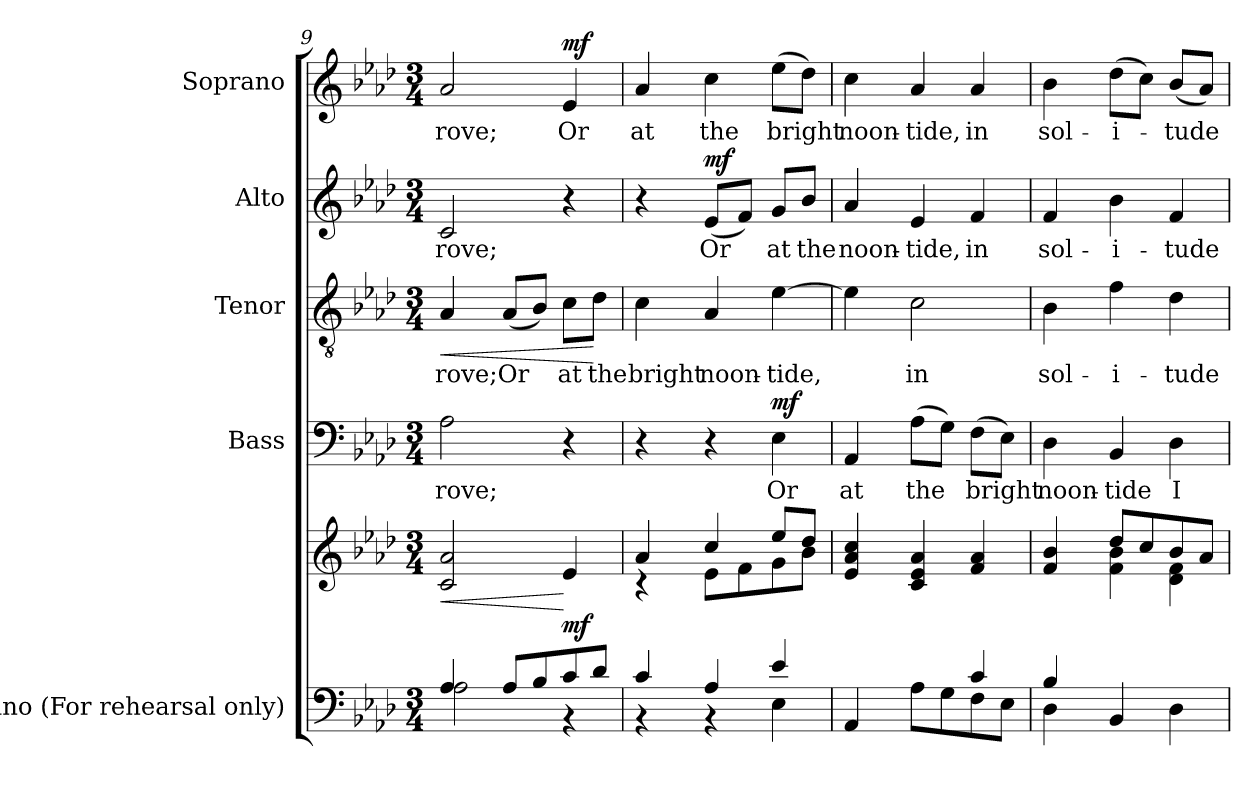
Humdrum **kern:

**kern	**kern	**dynam	**kern	**text	**dynam	**kern	**text	**dynam	**kern	**text	**dynam	**kern	**text	**dynam
*part5	*part5	*part5	*part4	*part4	*part4	*part3	*part3	*part3	*part2	*part2	*part2	*part1	*part1	*part1
*staff6	*staff5	*staff5/6	*staff4	*staff4	*staff4	*staff3	*staff3	*staff3	*staff2	*staff2	*staff2	*staff1	*staff1	*staff1
*I"Piano (For rehearsal only)	*	*	*I"Bass	*	*	*I"Tenor	*	*	*I"Alto	*	*	*I"Soprano	*	*
*I'Pno.	*	*	*I'B.	*	*	*I'T.	*	*	*I'A.	*	*	*I'S.	*	*
*clefF4	*clefG2	*	*clefF4	*	*	*clefGv2	*	*	*clefG2	*	*	*clefG2	*	*
*	*	*	*	*	*	*ITrd7c12	*	*	*	*	*	*	*	*
*k[b-e-a-d-]	*k[b-e-a-d-]	*	*k[b-e-a-d-]	*	*	*k[b-e-a-d-]	*	*	*k[b-e-a-d-]	*	*	*k[b-e-a-d-]	*	*
*A-:	*A-:	*	*A-:	*	*	*A-:	*	*	*A-:	*	*	*A-:	*	*
*M3/4	*M3/4	*	*M3/4	*	*	*M3/4	*	*	*M3/4	*	*	*M3/4	*	*
=9	=9	=9	=9	=9	=9	=9	=9	=9	=9	=9	=9	=9	=9	=9
*^	*	*	*	*	*	*	*	*	*	*	*	*	*	*
!	!	!	!LO:HP:b	!	!	!	!	!	!	!	!	!	!	!	!
!	!	!	!	!	!LO:LY:b:color=#000000	!	!	!	!	!	!	!	!	!	!
!	!	!	!	!	!	!	!	!LO:LY:b:color=#000000	!LO:HP:b	!	!	!	!	!	!
!	!	!	!	!	!	!	!	!	!	!	!LO:LY:b:color=#000000	!	!	!	!
!	!	!	!	!	!	!	!	!	!	!	!	!	!	!LO:LY:b:color=#000000	!
4A-i/	2A-i\	2ci/ 2a-i	<	2A-i\	rove;	.	4AA-i/	rove;	<	2ci/	rove;	.	2a-i/	rove;	.
!	!	!	!	!	!	!	!	!LO:LY:b:color=#000000	!	!	!	!	!	!	!
8A-i/L	.	.	.	.	.	.	(8AA-i/L	Or	.	.	.	.	.	.	.
8B-i/	.	.	.	.	.	.	8BB-i/J)	.	.	.	.	.	.	.	.
!	!	!	!	!	!	!	!	!LO:LY:b:color=#000000	!	!	!	!	!	!	!
!	!	!	!	!	!	!	!	!	!	!	!	!	!	!LO:LY:b:color=#000000	!
8ci/	4r	4e-i/	[ mf	4r	.	.	8Ci\L	at	.	4r	.	.	4e-i/	Or	mf
!	!	!	!	!	!	!	!	!LO:LY:b:color=#000000	!	!	!	!	!	!	!
8d-i/J	.	.	.	.	.	.	8D-i\J	the	[	.	.	.	.	.	.
=10	=10	=10	=10	=10	=10	=10	=10	=10	=10	=10	=10	=10	=10	=10	=10
*	*	*^	*	*	*	*	*	*	*	*	*	*	*	*	*
!	!	!	!	!	!	!	!	!	!LO:LY:b:color=#000000	!	!	!	!	!	!	!
!	!	!	!	!	!	!	!	!	!	!	!	!	!	!	!LO:LY:b:color=#000000	!
4ci/	4r	4a-i/	4r	.	4r	.	.	4Ci\	bright	.	4r	.	.	4a-i/	at	.
!	!	!	!	!	!	!	!	!	!LO:LY:b:color=#000000	!	!	!	!	!	!	!
!	!	!	!	!	!	!	!	!	!	!	!	!LO:LY:b:color=#000000	!	!	!	!
!	!	!	!	!	!	!	!	!	!	!	!	!	!	!	!LO:LY:b:color=#000000	!
4A-i/	4r	4cci/	8e-i\L	.	4r	.	.	4AA-i/	noon-	.	(8e-i/L	Or	mf	4cci\	the	.
.	.	.	8fi\	.	.	.	.	.	.	.	8fi/J)	.	.	.	.	.
!	!	!	!	!	!	!LO:LY:b:color=#000000	!	!	!	!	!	!	!	!	!	!
!	!	!	!	!	!	!	!	!	!LO:LY:b:color=#000000	!	!	!	!	!	!	!
!	!	!	!	!	!	!	!	!	!	!	!	!LO:LY:b:color=#000000	!	!	!	!
!	!	!	!	!	!	!	!	!	!	!	!	!	!	!	!LO:LY:b:color=#000000	!
4e-i/	4E-i\	8ee-i/L	8gi\	.	4E-i\	Or	mf	[>4E-i\	-tide,	.	8gi/L	at	.	(8ee-i\L	bright	.
!	!	!	!	!	!	!	!	!	!	!	!	!LO:LY:b:color=#000000	!	!	!	!
.	.	8dd-i/J	8b-i\J	.	.	.	.	.	.	.	8b-i/J	the	.	8dd-i\J)	.	.
*	*	*v	*v	*	*	*	*	*	*	*	*	*	*	*	*	*
=11	=11	=11	=11	=11	=11	=11	=11	=11	=11	=11	=11	=11	=11	=11	=11
*	*	*^	*	*	*	*	*	*	*	*	*	*	*	*	*
!	!	!	!	!	!	!LO:LY:b:color=#000000	!	!	!	!	!	!	!	!	!	!
*	*	*v	*v	*	*	*	*	*	*	*	*	*	*	*	*	*
*	*	*^	*	*	*	*	*	*	*	*	*	*	*	*	*
!	!	!	!	!	!	!	!	!	!	!	!	!LO:LY:b:color=#000000	!	!	!	!
*	*	*v	*v	*	*	*	*	*	*	*	*	*	*	*	*	*
*	*	*^	*	*	*	*	*	*	*	*	*	*	*	*	*
!	!	!	!	!	!	!	!	!	!	!	!	!	!	!	!LO:LY:b:color=#000000	!
*	*	*v	*v	*	*	*	*	*	*	*	*	*	*	*	*	*
2ryy	4AA-i/	4e-i/ 4a-i 4cci	.	4AA-i/	at	.	4E-i\]	.	.	4a-i/	noon-	.	4cci\	noon-	.
!	!	!	!	!	!LO:LY:b:color=#000000	!	!	!	!	!	!	!	!	!	!
!	!	!	!	!	!	!	!	!LO:LY:b:color=#000000	!	!	!	!	!	!	!
!	!	!	!	!	!	!	!	!	!	!	!LO:LY:b:color=#000000	!	!	!	!
!	!	!	!	!	!	!	!	!	!	!	!	!	!	!LO:LY:b:color=#000000	!
.	8A-i\L	4ci/ 4e-i 4a-i	.	(8A-i\L	the	.	2Ci\	in	.	4e-i/	-tide,	.	4a-i/	-tide,	.
.	8Gi\	.	.	8Gi\J)	.	.	.	.	.	.	.	.	.	.	.
!	!	!	!	!	!LO:LY:b:color=#000000	!	!	!	!	!	!	!	!	!	!
!	!	!	!	!	!	!	!	!	!	!	!LO:LY:b:color=#000000	!	!	!	!
!	!	!	!	!	!	!	!	!	!	!	!	!	!	!LO:LY:b:color=#000000	!
4ci/	8Fi\	4fi/ 4a-i	.	(8Fi\L	bright	.	.	.	.	4fi/	in	.	4a-i/	in	.
.	8E-i\J	.	.	8E-i\J)	.	.	.	.	.	.	.	.	.	.	.
=12	=12	=12	=12	=12	=12	=12	=12	=12	=12	=12	=12	=12	=12	=12	=12
*	*	*^	*	*	*	*	*	*	*	*	*	*	*	*	*
!	!	!	!	!	!	!LO:LY:b:color=#000000	!	!	!	!	!	!	!	!	!	!
!	!	!	!	!	!	!	!	!	!LO:LY:b:color=#000000	!	!	!	!	!	!	!
!	!	!	!	!	!	!	!	!	!	!	!	!LO:LY:b:color=#000000	!	!	!	!
!	!	!	!	!	!	!	!	!	!	!	!	!	!	!	!LO:LY:b:color=#000000	!
4B-i/	4D-i\	4fi/ 4b-i	4ryy	.	4D-i\	noon-	.	4BB-i\	sol-	.	4fi/	sol-	.	4b-i\	sol-	.
!	!	!	!	!	!	!LO:LY:b:color=#000000	!	!	!	!	!	!	!	!	!	!
!	!	!	!	!	!	!	!	!	!LO:LY:b:color=#000000	!	!	!	!	!	!	!
!	!	!	!	!	!	!	!	!	!	!	!	!LO:LY:b:color=#000000	!	!	!	!
!	!	!	!	!	!	!	!	!	!	!	!	!	!	!	!LO:LY:b:color=#000000	!
4BB-i/	2ryy	8dd-i/L	4fi\ 4b-i	.	4BB-i/	-tide	.	4Fi\	-i-	.	4b-i\	-i-	.	(8dd-i\L	-i-	.
.	.	8cci/	.	.	.	.	.	.	.	.	.	.	.	8cci\J)	.	.
!	!	!	!	!	!	!LO:LY:b:color=#000000	!	!	!	!	!	!	!	!	!	!
!	!	!	!	!	!	!	!	!	!LO:LY:b:color=#000000	!	!	!	!	!	!	!
!	!	!	!	!	!	!	!	!	!	!	!	!LO:LY:b:color=#000000	!	!	!	!
!	!	!	!	!	!	!	!	!	!	!	!	!	!	!	!LO:LY:b:color=#000000	!
4D-i\	.	8b-i/	4d-i\ 4fi	.	4D-i\	I	.	4D-i\	-tude	.	4fi/	-tude	.	(8b-i/L	-tude	.
.	.	8a-i/J	.	.	.	.	.	.	.	.	.	.	.	8a-i/J)	.	.
*v	*v	*	*	*	*	*	*	*	*	*	*	*	*	*	*	*
*	*v	*v	*	*	*	*	*	*	*	*	*	*	*	*	*
=	=	=	=	=	=	=	=	=	=	=	=	=	=	=
*-	*-	*-	*-	*-	*-	*-	*-	*-	*-	*-	*-	*-	*-	*-
